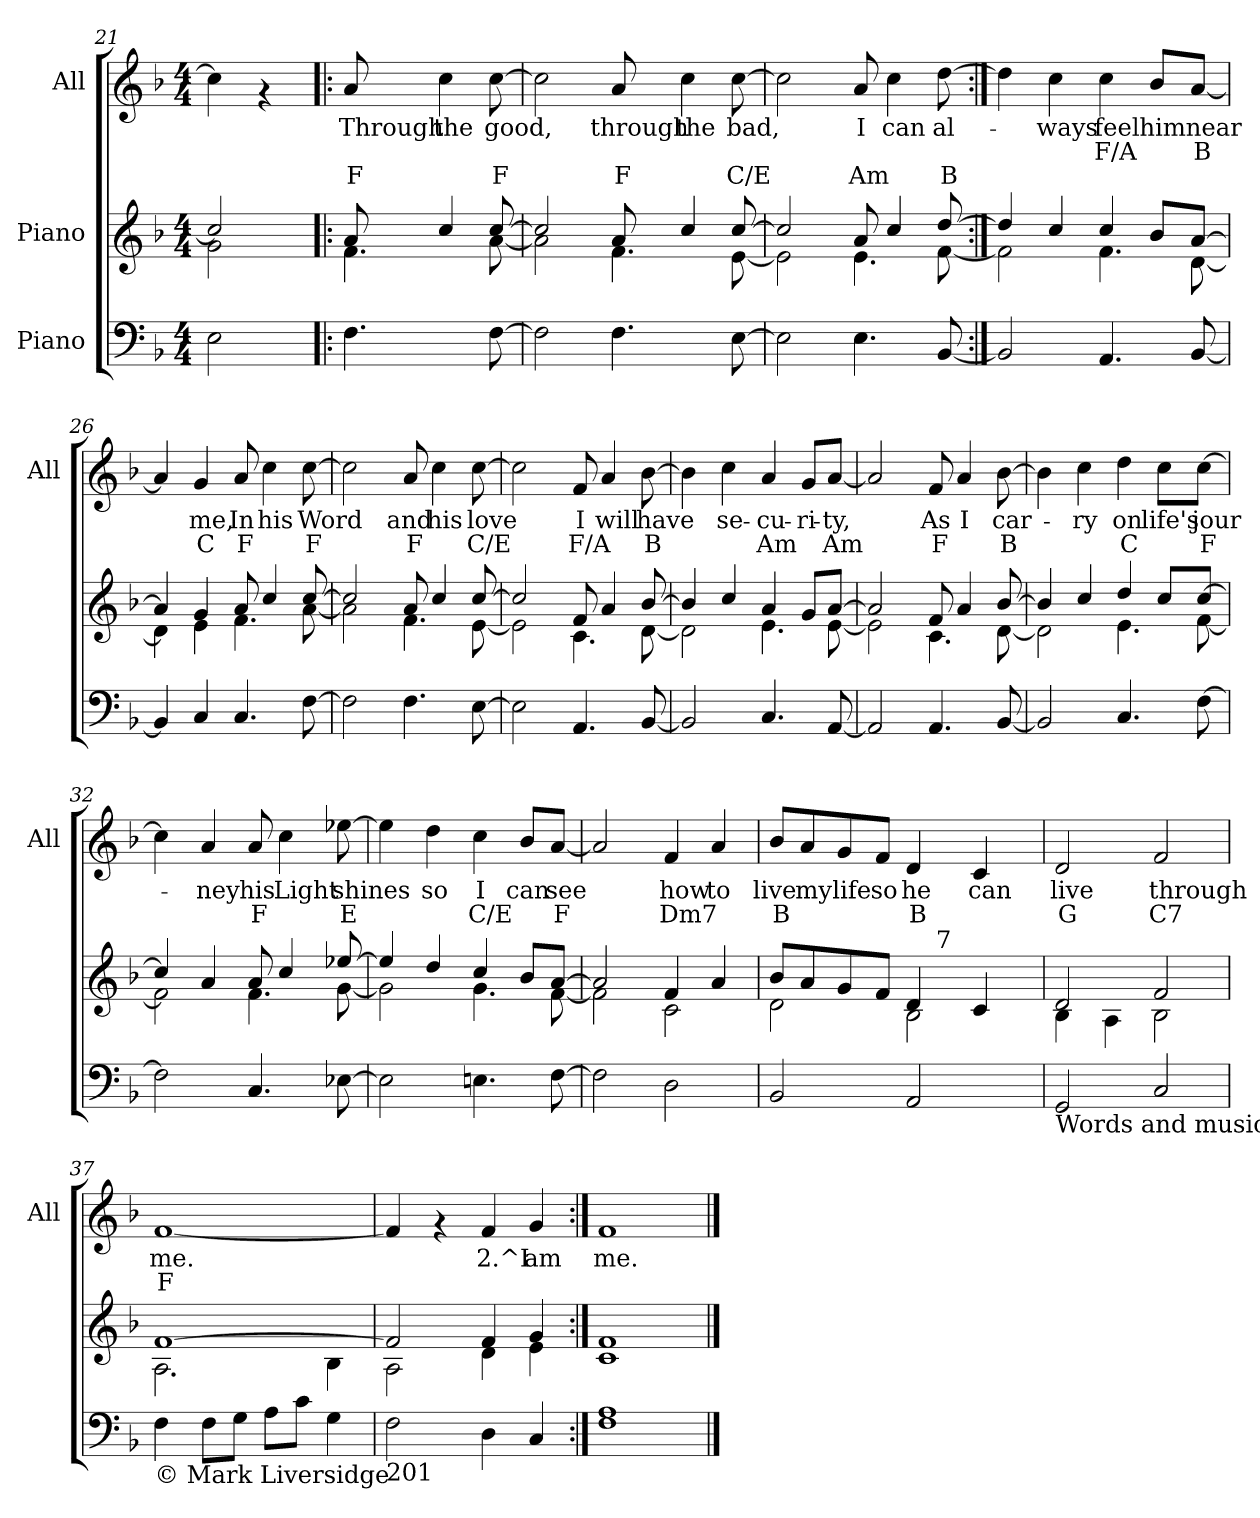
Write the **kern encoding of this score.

**kern	**kern	**kern	**text	**text	**text
*part3	*part2	*part1	*part1	*part1	*part1
*staff3	*staff2	*staff1	*staff1	*staff1	*staff1
*I"Piano	*I"Piano	*I"All	*	*	*
*	*	*I'All	*	*	*
*clefF4	*clefG2	*clefG2	*	*	*
*k[b-]	*k[b-]	*k[b-]	*	*	*
*F:	*F:	*F:	*	*	*
*M4/4	*M4/4	*M4/4	*	*	*
=21	=21	=21	=21	=21	=21
*	*^	*	*	*	*
!	!	!	!	!LO:LY:b:rj	!	!
2E\	2cc/]	2g\	4cc\]	.	.	.
.	.	.	4rf	.	.	.
=22!|:	=22!|:	=22!|:	=22!|:	=22!|:	=22!|:	=22!|:
!	!	!	!	!LO:LY:b:rj	!	!LO:LY:b:rj
4.F\	8a/	4.f\	8a/	Through	.	F
!	!	!	!	!LO:LY:b:rj	!	!LO:LY:b:rj
.	4cc/	.	4cc\	the	.	.
!	!	!	!	!LO:LY:b:rj	!	!LO:LY:b:rj
[>8F\	[>8cc/	[<8a\	[>8cc\	good,	.	F
=23	=23	=23	=23	=23	=23	=23
!	!	!	!	!LO:LY:b:rj	!	!LO:LY:b:rj
2F\]	2cc/]	2a\]	2cc\]	.	.	.
!	!	!	!	!LO:LY:b:rj	!	!LO:LY:b:rj
4.F\	8a/	4.f\	8a/	through	.	F
!	!	!	!	!LO:LY:b:rj	!	!LO:LY:b:rj
.	4cc/	.	4cc\	the	.	.
!	!	!	!	!LO:LY:b:rj	!	!LO:LY:b:rj
[>8E\	[>8cc/	[<8e\	[>8cc\	bad,	.	C/E
=24	=24	=24	=24	=24	=24	=24
!	!	!	!	!LO:LY:b:rj	!	!LO:LY:b:rj
2E\]	2cc/]	2e\]	2cc\]	.	.	.
!	!	!	!	!LO:LY:b:rj	!	!LO:LY:b:rj
4.E\	8a/	4.e\	8a/	I	.	Am
!	!	!	!	!LO:LY:b:rj	!	!LO:LY:b:rj
.	4cc/	.	4cc\	can	.	-
!	!	!	!	!LO:LY:b:rj	!	!LO:LY:b:rj
[<8BB-/	[<8dd/	[<8f\	[<8dd\	-al-	.	-B
!!LO:LB:g=z
=25:|!	=25:|!	=25:|!	=25:|!	=25:|!	=25:|!	=25:|!
!	!	!	!	!LO:LY:b:rj	!LO:LY:b:rj	!
2BB-/]	4dd/]	2f\]	4dd\]	.	.	.
!	!	!	!	!LO:LY:b:rj	!LO:LY:b:rj	!
.	4cc/	.	4cc\	ways	.	.
!	!	!	!	!LO:LY:b:rj	!LO:LY:b:rj	!
4.AA/	4cc/	4.f\	4cc\	feel	F/A	.
!	!	!	!	!LO:LY:b:rj	!LO:LY:b:rj	!
.	8b-/L	.	8b-/L	him	.	.
!	!	!	!	!LO:LY:b:rj	!LO:LY:b:rj	!
[<8BB-/	[>8a/J	[<8d\	[<8a/J	near	B	.
=26	=26	=26	=26	=26	=26	=26
!	!	!	!	!LO:LY:b:rj	!LO:LY:b:rj	!
4BB-/]	4a/]	4d\]	4a/]	.	.	.
!	!	!	!	!LO:LY:b:rj	!LO:LY:b:rj	!
4C/	4g/	4e\	4g/	me,	C	.
!	!	!	!	!LO:LY:b:rj	!LO:LY:b:rj	!
4.C/	8a/	4.f\	8a/	In	F	.
!	!	!	!	!LO:LY:b:rj	!LO:LY:b:rj	!
.	4cc/	.	4cc\	his	.	.
!	!	!	!	!LO:LY:b:rj	!LO:LY:b:rj	!
[>8F\	[>8cc/	[<8a\	[>8cc\	Word	F	.
=27	=27	=27	=27	=27	=27	=27
!	!	!	!	!LO:LY:b:rj	!LO:LY:b:rj	!
2F\]	2cc/]	2a\]	2cc\]	.	.	.
!	!	!	!	!LO:LY:b:rj	!LO:LY:b:rj	!
4.F\	8a/	4.f\	8a/	and	F	.
!	!	!	!	!LO:LY:b:rj	!LO:LY:b:rj	!
.	4cc/	.	4cc\	his	.	.
!	!	!	!	!LO:LY:b:rj	!LO:LY:b:rj	!
[>8E\	[>8cc/	[<8e\	[>8cc\	love	C/E	.
=28	=28	=28	=28	=28	=28	=28
!	!	!	!	!LO:LY:b:rj	!LO:LY:b:rj	!
2E\]	2cc/]	2e\]	2cc\]	.	.	.
!	!	!	!	!LO:LY:b:rj	!LO:LY:b:rj	!
4.AA/	8f/	4.c\	8f/	I	F/A	.
!	!	!	!	!LO:LY:b:rj	!LO:LY:b:rj	!
.	4a/	.	4a/	will	.	.
!	!	!	!	!LO:LY:b:rj	!LO:LY:b:rj	!
[<8BB-/	[<8b-/	[<8d\	[<8b-\	have	B	.
!!LO:LB:g=z
=29	=29	=29	=29	=29	=29	=29
!	!	!	!	!LO:LY:b:rj	!LO:LY:b:rj	!
2BB-/]	4b-/]	2d\]	4b-\]	.	-	.
!	!	!	!	!LO:LY:b:rj	!LO:LY:b:rj	!
.	4cc/	.	4cc\	-se-	--	.
!	!	!	!	!LO:LY:b:rj	!LO:LY:b:rj	!
4.C/	4a/	4.e\	4a/	-cu-	-Am	.
!	!	!	!	!LO:LY:b:rj	!LO:LY:b:rj	!
.	8g/L	.	8g/L	ri-	-	.
!	!	!	!	!LO:LY:b:rj	!LO:LY:b:rj	!
[<8AA/	[>8a/J	[<8e\	[<8a/J	ty,	Am	.
=30	=30	=30	=30	=30	=30	=30
!	!	!	!	!LO:LY:b:rj	!LO:LY:b:rj	!
2AA/]	2a/]	2e\]	2a/]	.	.	.
!	!	!	!	!LO:LY:b:rj	!LO:LY:b:rj	!
4.AA/	8f/	4.c\	8f/	As	F	.
!	!	!	!	!LO:LY:b:rj	!LO:LY:b:rj	!
.	4a/	.	4a/	I	-	.
!	!	!	!	!LO:LY:b:rj	!LO:LY:b:rj	!
[<8BB-/	[>8b-/	[<8d\	[>8b-\	-car-	-B	.
=31	=31	=31	=31	=31	=31	=31
!	!	!	!	!LO:LY:b:rj	!LO:LY:b:rj	!
2BB-/]	4b-/]	2d\]	4b-\]	.	.	.
!	!	!	!	!LO:LY:b:rj	!LO:LY:b:rj	!
.	4cc/	.	4cc\	ry	.	.
!	!	!	!	!LO:LY:b:rj	!LO:LY:b:rj	!
4.C/	4dd/	4.e\	4dd\	on	C	.
!	!	!	!	!LO:LY:b:rj	!LO:LY:b:rj	!
.	8cc/L	.	8cc\L	life's	-	.
!	!	!	!	!LO:LY:b:rj	!LO:LY:b:rj	!
[>8F\	[>8cc/J	[<8f\	[>8cc\J	-jour-	-F	.
=32	=32	=32	=32	=32	=32	=32
!	!	!	!	!LO:LY:b:rj	!LO:LY:b:rj	!
2F\]	4cc/]	2f\]	4cc\]	.	.	.
!	!	!	!	!LO:LY:b:rj	!LO:LY:b:rj	!
.	4a/	.	4a/	ney	.	.
!	!	!	!	!LO:LY:b:rj	!LO:LY:b:rj	!
4.C/	8a/	4.f\	8a/	his	F	.
!	!	!	!	!LO:LY:b:rj	!LO:LY:b:rj	!
.	4cc/	.	4cc\	Light	.	.
!	!	!	!	!LO:LY:b:rj	!LO:LY:b:rj	!
[>8E-X\	[>8ee-X/	[<8g\	[>8ee-X\	shines	E-	.
=33	=33	=33	=33	=33	=33	=33
!	!	!	!	!LO:LY:b:rj	!LO:LY:b:rj	!
2E-\]	4ee-/]	2g\]	4ee-\]	--	-	.
!	!	!	!	!LO:LY:b:rj	!LO:LY:b:rj	!
.	4dd/	.	4dd\	so	.	.
!	!	!	!	!LO:LY:b:rj	!LO:LY:b:rj	!
4.En\	4cc/	4.g\	4cc\	I	C/E	.
!	!	!	!	!LO:LY:b:rj	!LO:LY:b:rj	!
.	8b-/L	.	8b-/L	can	.	.
!	!	!	!	!LO:LY:b:rj	!LO:LY:b:rj	!
[<8F\	[<8a/J	[<8f\	[<8a/J	see	F	.
!!LO:LB:g=z
=34	=34	=34	=34	=34	=34	=34
!	!	!	!	!LO:LY:b:rj	!LO:LY:b:rj	!
2F\]	2a/]	2f\]	2a/]	.	.	.
!	!	!	!	!LO:LY:b:rj	!LO:LY:b:rj	!
2D\	4f/	2c\	4f/	how	Dm7	.
!	!	!	!	!LO:LY:b:rj	!LO:LY:b:rj	!
.	4a/	.	4a/	to	.	.
=35	=35	=35	=35	=35	=35	=35
!	!	!	!	!LO:LY:b:rj	!LO:LY:b:rj	!
*	*	*^	*	*	*	*
2BB-/	8b-/L	2d\	2ryy	8b-/L	live	B	.
!	!	!	!	!	!LO:LY:b:rj	!LO:LY:b:rj	!
.	8a/	.	.	8a/	my	.	.
!	!	!	!	!	!LO:LY:b:rj	!LO:LY:b:rj	!
.	8g/	.	.	8g/	life	.	.
!	!	!	!	!	!LO:LY:b:rj	!LO:LY:b:rj	!
.	8f/J	.	.	8f/J	so	.	.
!	!	!	!	!	!LO:LY:b:rj	!LO:LY:b:rj	!
2AA/	4d/	2B-\	16ryy	4d/	he	B	.
.	.	.	64ryy	.	.	.	.
!	!	!	!LO:TX:a:t=7	!	!	!	!
.	.	.	4ryy	.	.	.	.
!	!	!	!	!	!LO:LY:b:rj	!LO:LY:b:rj	!
.	4c/	.	.	4c/	can	.	.
.	.	.	8ryy	.	.	.	.
.	.	.	32.ryy	.	.	.	.
=36	=36	=36	=36	=36	=36	=36	=36
!LO:TX:b:t=Words and music	!	!	!	!	!	!	!
!	!	!	!	!	!LO:LY:b:rj	!LO:LY:b:rj	!
*	*	*v	*v	*	*	*	*
2GG/	2d/	4B-\	2d/	live	G	.
.	.	4A\	.	.	.	.
!	!	!	!	!LO:LY:b:rj	!LO:LY:b:rj	!
2C/	2f/	2B-\	2f/	through	C7	.
=37	=37	=37	=37	=37	=37	=37
!LO:TX:b:t=© Mark Liversidge	!	!	!	!	!	!
!	!	!	!	!LO:LY:b:rj	!LO:LY:b:rj	!
4F\	[>1f	2.A\	[<1f	me.	F	.
8F\L	.	.	.	.	.	.
8G\J	.	.	.	.	.	.
8A\L	.	.	.	.	.	.
8c\J	.	.	.	.	.	.
4G\	.	4B-\	.	.	.	.
=38	=38	=38	=38	=38	=38	=38
!LO:TX:b:t=201	!	!	!	!	!	!
!	!	!	!	!LO:LY:b:rj	!	!
2F\	2f/]	2A\	4f/]	.	.	.
.	.	.	4rf	.	.	.
!	!	!	!	!LO:LY:b:rj	!	!
4D\	4f/	4d\	4f/	2.^I	.	.
!	!	!	!	!LO:LY:b:rj	!	!
4C/	4g/	4e\	4g/	am	.	.
=39:|!	=39:|!	=39:|!	=39:|!	=39:|!	=39:|!	=39:|!
!	!	!	!	!LO:LY:b:rj	!	!
*	*v	*v	*	*	*	*
1A 1F	1f 1c	1f	me.	.	.
==	==	==	==	==	==
*-	*-	*-	*-	*-	*-
